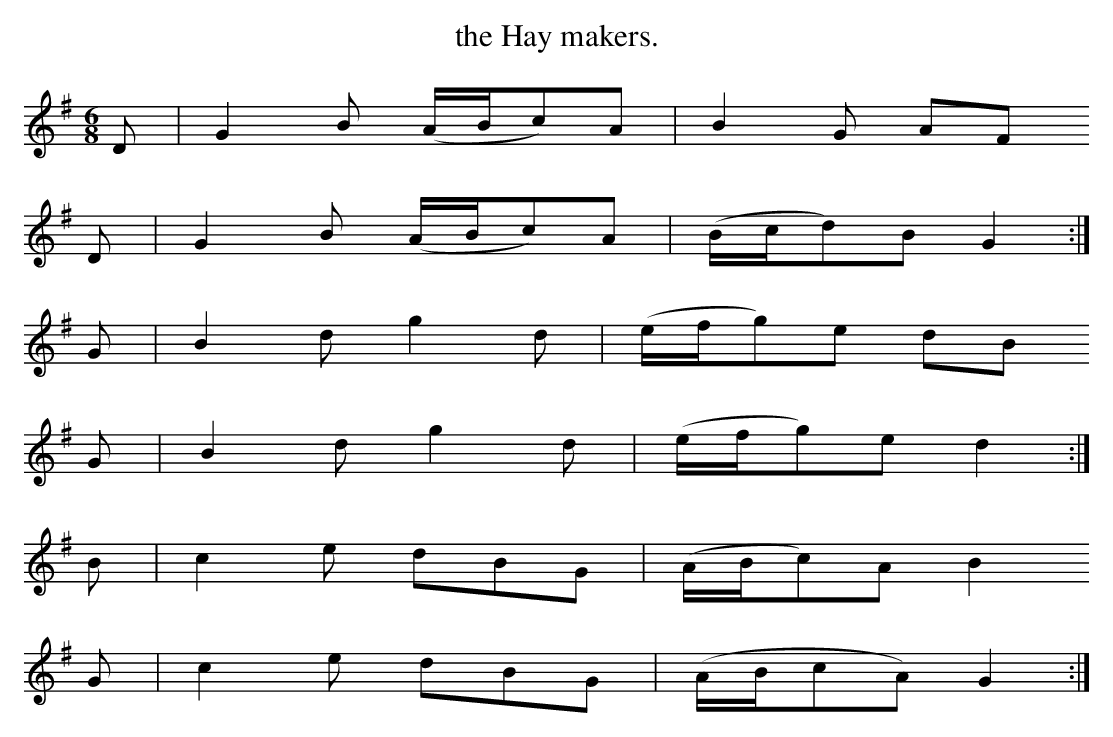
X:1
T:the Hay makers.
L:1/8
M:6/8
K:G
D|G2B (A/B/c)A| B2G     AF
D|G2B (A/B/c)A|(B/c/d)B G2:|
G|B2d  g2d    |(e/f/g)e dB
G|B2d  g2d    |(e/f/g)e d2:|
B|c2e  dBG    |(A/B/c)A B2
G|c2e  dBG    |(A/B/cA) G2:|
